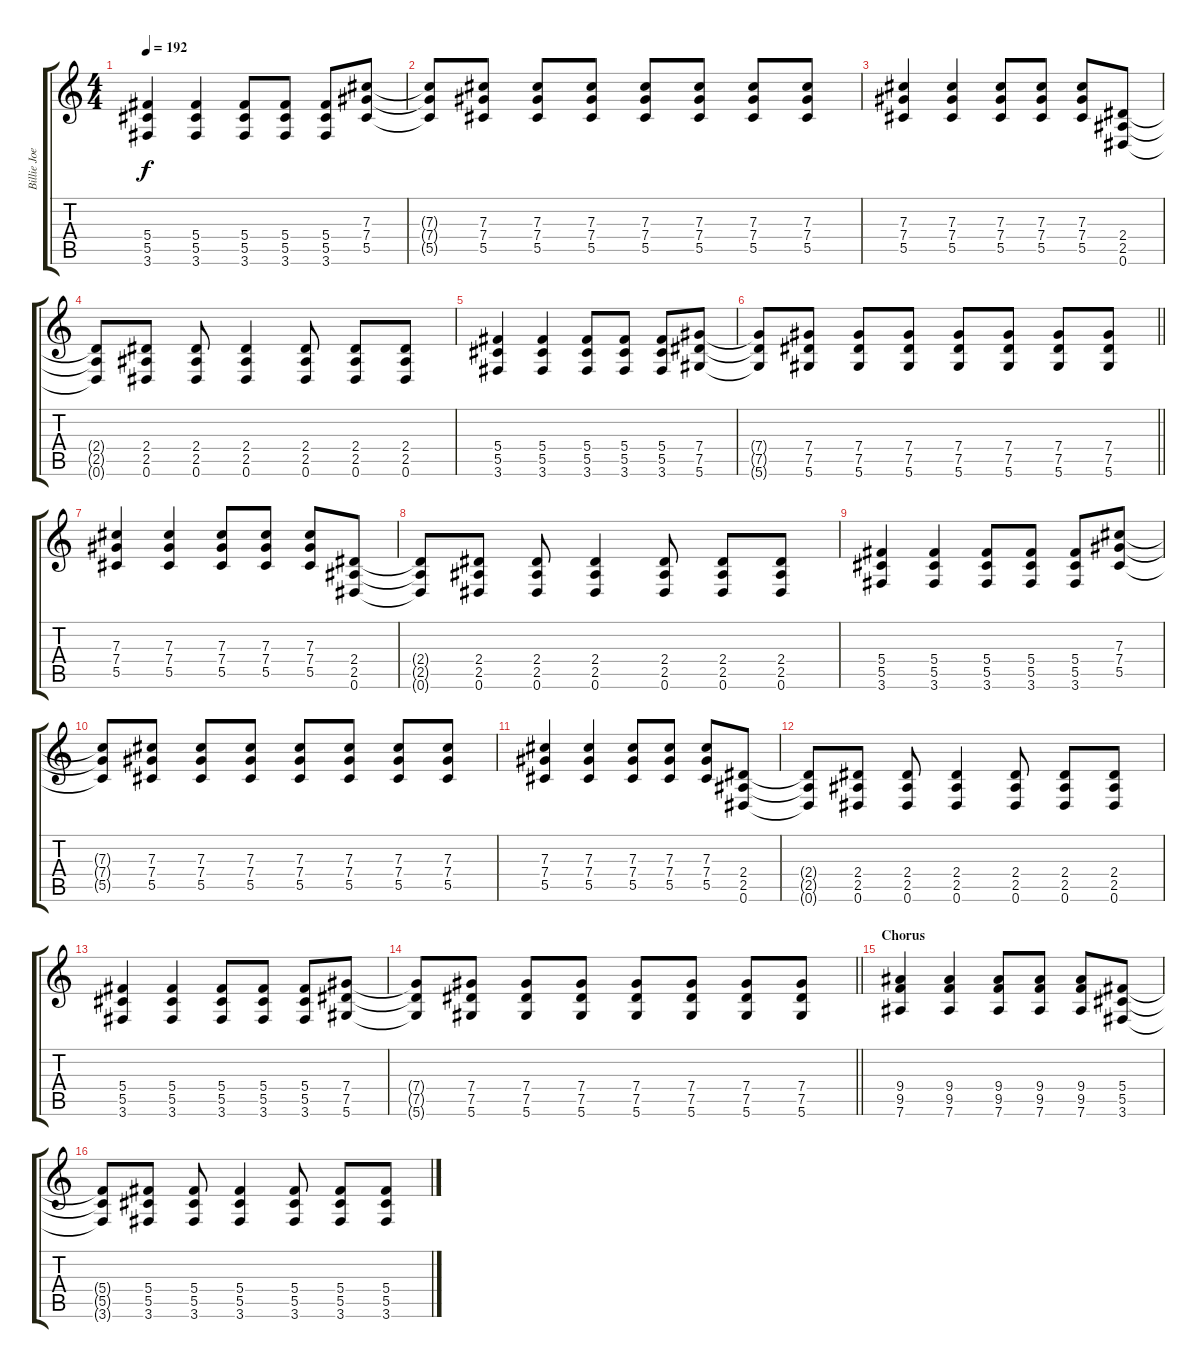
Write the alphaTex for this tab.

\track ("Billie Joe Armstrong - Guitar" "Billie Joe") {instrument distortionguitar}
\staff {score tabs}
\tuning (Eb4 Bb3 Gb3 Db3 Ab2 Eb2) {hide}
\ts (4 4)
\tempo 192
\clef g2
\ks c
(5.4 5.5 3.6).4{dy f} (5.4 5.5 3.6).4 (5.4 5.5 3.6).8 (5.4 5.5 3.6).8 (5.4 5.5 3.6).8 (7.3 7.4 5.5).8 |
(7.3{t} 7.4{t} 5.5{t}).8 (7.3 7.4 5.5).8 (7.3 7.4 5.5).8 (7.3 7.4 5.5).8 (7.3 7.4 5.5).8 (7.3 7.4 5.5).8 (7.3 7.4 5.5).8 (7.3 7.4 5.5).8 |
(7.3 7.4 5.5).4 (7.3 7.4 5.5).4 (7.3 7.4 5.5).8 (7.3 7.4 5.5).8 (7.3 7.4 5.5).8 (2.4 2.5 0.6).8 |
(2.4{t} 2.5{t} 0.6{t}).8 (2.4 2.5 0.6).8 (2.4 2.5 0.6).8 (2.4 2.5 0.6).4 (2.4 2.5 0.6).8 (2.4 2.5 0.6).8 (2.4 2.5 0.6).8 |
(5.4 5.5 3.6).4 (5.4 5.5 3.6).4 (5.4 5.5 3.6).8 (5.4 5.5 3.6).8 (5.4 5.5 3.6).8 (7.4 7.5 5.6).8 |
\barLineRight lightlight
(7.4{t} 7.5{t} 5.6{t}).8 (7.4 7.5 5.6).8 (7.4 7.5 5.6).8 (7.4 7.5 5.6).8 (7.4 7.5 5.6).8 (7.4 7.5 5.6).8 (7.4 7.5 5.6).8 (7.4 7.5 5.6).8 |
(7.3 7.4 5.5).4 (7.3 7.4 5.5).4 (7.3 7.4 5.5).8 (7.3 7.4 5.5).8 (7.3 7.4 5.5).8 (2.4 2.5 0.6).8 |
(2.4{t} 2.5{t} 0.6{t}).8 (2.4 2.5 0.6).8 (2.4 2.5 0.6).8 (2.4 2.5 0.6).4 (2.4 2.5 0.6).8 (2.4 2.5 0.6).8 (2.4 2.5 0.6).8 |
(5.4 5.5 3.6).4 (5.4 5.5 3.6).4 (5.4 5.5 3.6).8 (5.4 5.5 3.6).8 (5.4 5.5 3.6).8 (7.3 7.4 5.5).8 |
(7.3{t} 7.4{t} 5.5{t}).8 (7.3 7.4 5.5).8 (7.3 7.4 5.5).8 (7.3 7.4 5.5).8 (7.3 7.4 5.5).8 (7.3 7.4 5.5).8 (7.3 7.4 5.5).8 (7.3 7.4 5.5).8 |
(7.3 7.4 5.5).4 (7.3 7.4 5.5).4 (7.3 7.4 5.5).8 (7.3 7.4 5.5).8 (7.3 7.4 5.5).8 (2.4 2.5 0.6).8 |
(2.4{t} 2.5{t} 0.6{t}).8 (2.4 2.5 0.6).8 (2.4 2.5 0.6).8 (2.4 2.5 0.6).4 (2.4 2.5 0.6).8 (2.4 2.5 0.6).8 (2.4 2.5 0.6).8 |
(5.4 5.5 3.6).4 (5.4 5.5 3.6).4 (5.4 5.5 3.6).8 (5.4 5.5 3.6).8 (5.4 5.5 3.6).8 (7.4 7.5 5.6).8 |
\barLineRight lightlight
(7.4{t} 7.5{t} 5.6{t}).8 (7.4 7.5 5.6).8 (7.4 7.5 5.6).8 (7.4 7.5 5.6).8 (7.4 7.5 5.6).8 (7.4 7.5 5.6).8 (7.4 7.5 5.6).8 (7.4 7.5 5.6).8 |
\section ("" "Chorus")
(9.4 9.5 7.6).4 (9.4 9.5 7.6).4 (9.4 9.5 7.6).8 (9.4 9.5 7.6).8 (9.4 9.5 7.6).8 (5.4 5.5 3.6).8 |
(5.4{t} 5.5{t} 3.6{t}).8 (5.4 5.5 3.6).8 (5.4 5.5 3.6).8 (5.4 5.5 3.6).4 (5.4 5.5 3.6).8 (5.4 5.5 3.6).8 (5.4 5.5 3.6).8
